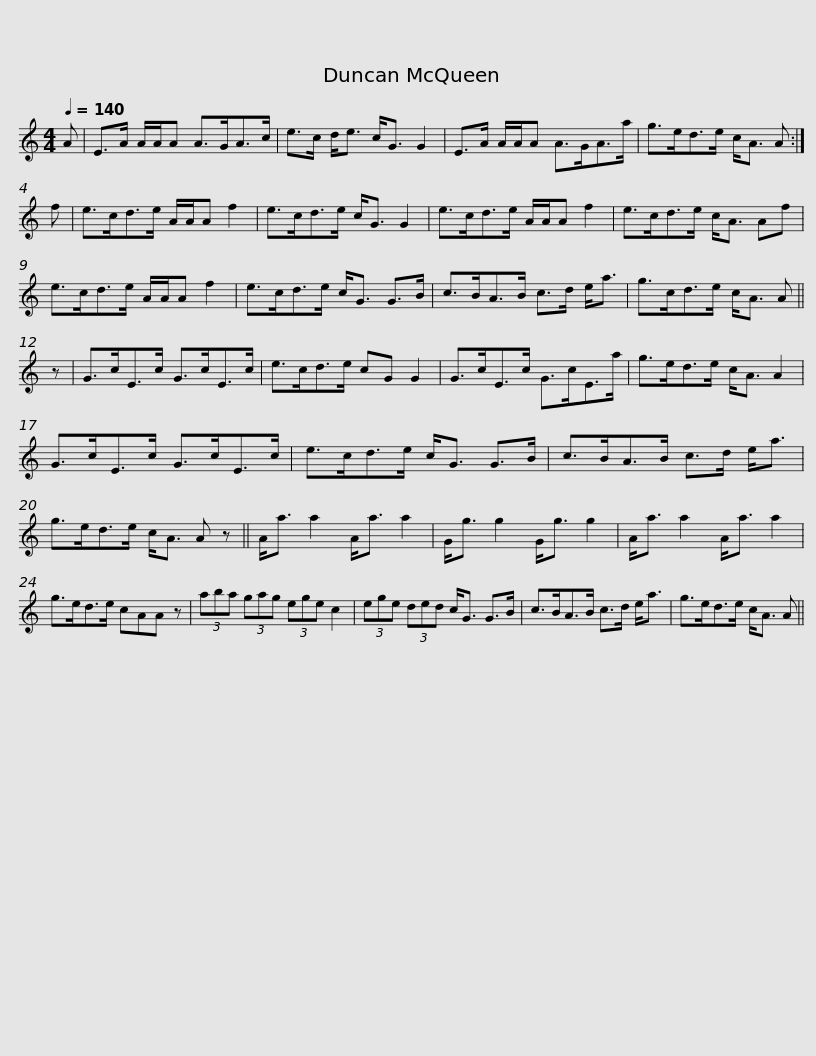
X:1
L:1/8
Q:1/4=140
M:4/4
I:linebreak $
K:C
V:1 treble
V:1
 A | E>A A/A/A A>GA>c | e>c d<e c<G G2 | E>A A/A/A A>GA>a | g>ed>e c<A A :| %5
 f |$ e>cd>e A/A/A f2 | e>cd>e c<G G2 | e>cd>e A/A/A f2 | e>cd>e c<A Af | %10
 e>cd>e A/A/A f2 |$ e>cd>e c<G G>B | c>BA>B c>d e<a | g>cd>e c<A A || z | %15
 G>cE>c G>cE>c |$ e>cd>e cG G2 | G>cE>c G>cE>a | g>ed>e c<A A2 | G>cE>c G>cE>c | %20
 e>cd>e c<G G>B |$ c>BA>B c>d e<a | g>ed>e c<A A z || A<a a2 A<a a2 | G<g g2 G<g g2 | %25
 A<a a2 A<a a2 |$ g>ed>e cAA z | (3aba (3gag (3ege c2 | (3ege (3ded c<G G>B | c>BA>B c>d e<a |$ %30
 g>ed>e c<A A || %31
